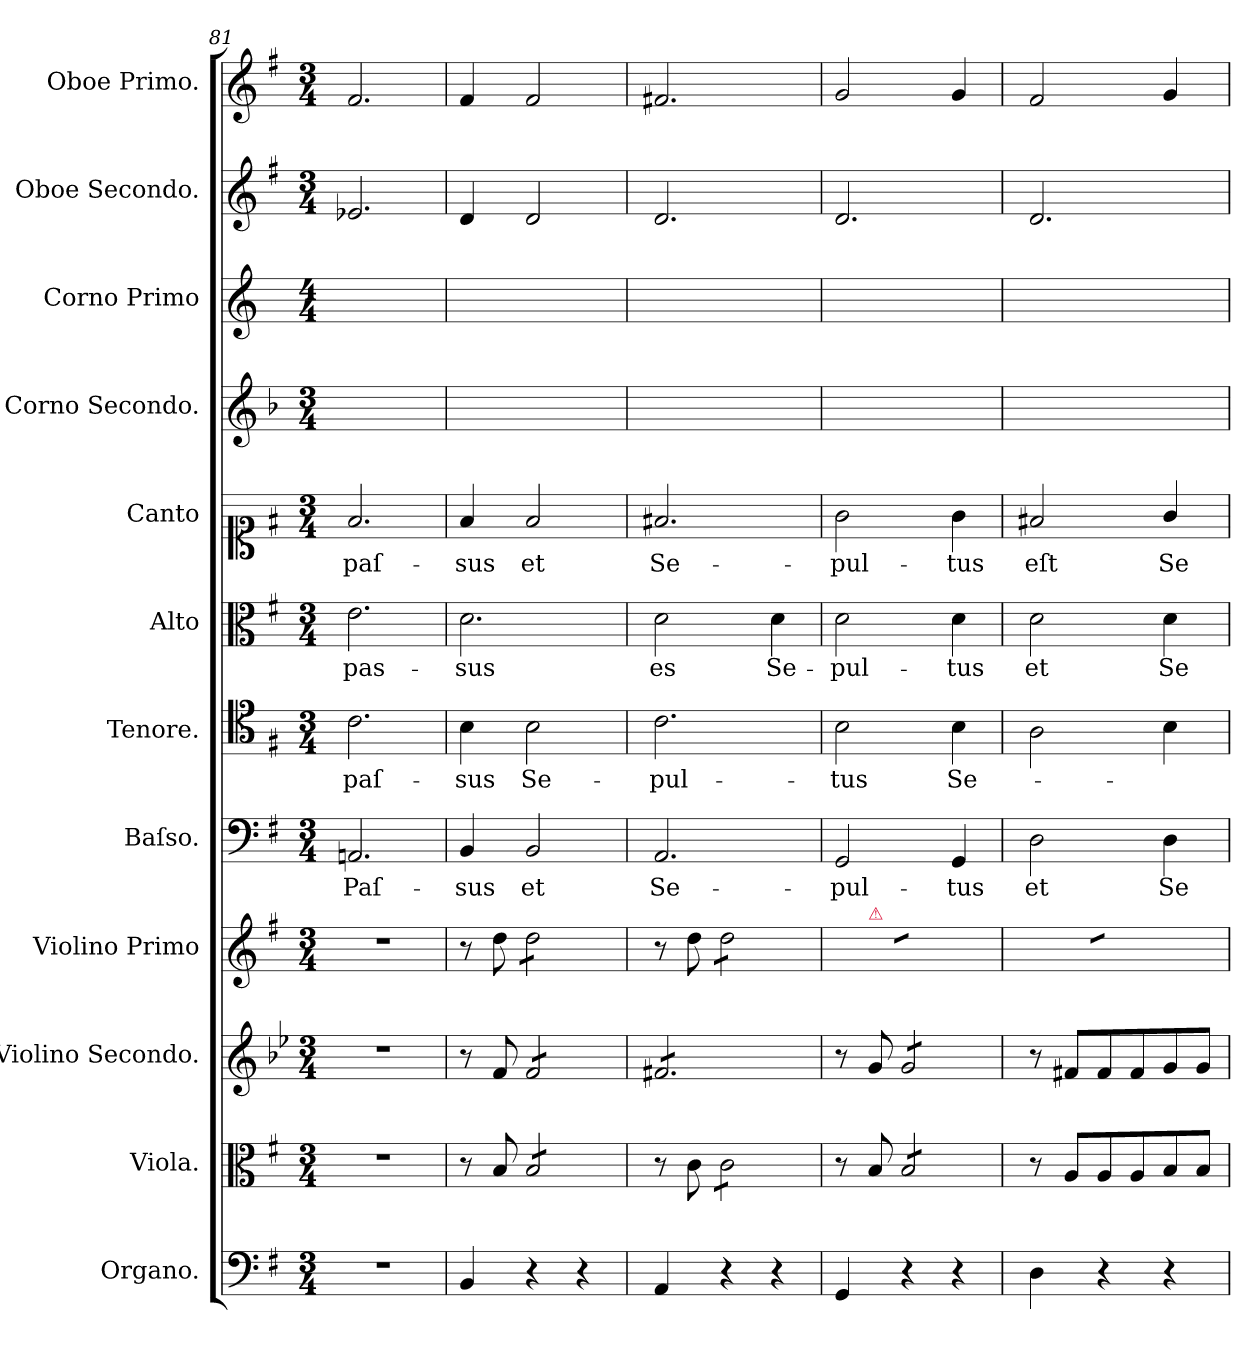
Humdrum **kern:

**kern	**kern	**kern	**kern	**kern	**text	**kern	**text	**kern	**text	**kern	**text	**kern	**kern	**kern	**kern
*part12	*part11	*part10	*part9	*part8	*part8	*part7	*part7	*part6	*part6	*part5	*part5	*part4	*part3	*part2	*part1
*staff12	*staff11	*staff10	*staff9	*staff8	*staff8	*staff7	*staff7	*staff6	*staff6	*staff5	*staff5	*staff4	*staff3	*staff2	*staff1
*I"Organo.	*I"Viola.	*I"Violino Secondo.	*I"Violino Primo	*I"Baſso.	*	*I"Tenore.	*	*I"Alto	*	*I"Canto	*	*I"Corno Secondo.	*I"Corno Primo	*I"Oboe Secondo.	*I"Oboe Primo.
*I'Org.	*I'Va	*	*I'Vn I	*I'B.	*	*I'T.	*	*I'A.	*	*I'C.	*	*	*I'C. I	*	*I'Ob I
*clefF4	*clefC3	*clefG2	*clefG2	*clefF4	*	*clefC4	*	*clefC3	*	*clefC1	*	*clefG2	*clefG2	*clefG2	*clefG2
*k[f#]	*k[f#]	*k[b-e-]	*k[f#]	*k[f#]	*	*k[f#]	*	*k[f#]	*	*k[f#]	*	*k[b-]	*k[]	*k[f#]	*k[f#]
*M3/4	*M3/4	*M3/4	*M3/4	*M3/4	*	*M3/4	*	*M3/4	*	*M3/4	*	*M3/4	*M4/4	*M3/4	*M3/4
=81	=81	=81	=81	=81	=81	=81	=81	=81	=81	=81	=81	=81	=81	=81	=81
!	!	!	!	!	!LO:LY:i	!	!LO:LY:i	!	!LO:LY:i	!	!LO:LY:i	!	!	!	!
2.r	2.r	2.r	2.r	2.AAn/	Paſ-	2.c\	paſ-	2.e\	pas-	2.f#/	paſ-	2.ryy	2.ryy	2.e-X/	2.f#/
=82	=82	=82	=82	=82	=82	=82	=82	=82	=82	=82	=82	=82	=82	=82	=82
!	!	!	!	!	!LO:LY:i	!	!LO:LY:i	!	!LO:LY:i	!	!LO:LY:i	!	!	!	!
4BB/	8r	8r	8r	4BB/	-sus	4B\	-sus	2.d\	-sus	4f#/	-sus	2.ryy	2.ryy	4d/	4f#/
.	8B/	8f/	8dd\	.	.	.	.	.	.	.	.	.	.	.	.
!	!	!	!	!	!	!	!LO:LY:i	!	!	!	!LO:LY:i	!	!	!	!
*	*tremolo	*	*	*	*	*	*	*	*	*	*	*	*	*	*
*	*	*tremolo	*	*	*	*	*	*	*	*	*	*	*	*	*
*	*	*	*tremolo	*	*	*	*	*	*	*	*	*	*	*	*
4r	8B/L	8f/L	8dd\L	2BB/	et	2B\	Se-	.	.	2f#/	et	.	.	2d/	2f#/
.	8B/	8f/	8dd\	.	.	.	.	.	.	.	.	.	.	.	.
4r	8B/	8f/	8dd\	.	.	.	.	.	.	.	.	.	.	.	.
.	8B/J	8f/J	8dd\J	.	.	.	.	.	.	.	.	.	.	.	.
*	*	*	*Xtremolo	*	*	*	*	*	*	*	*	*	*	*	*
*	*Xtremolo	*	*	*	*	*	*	*	*	*	*	*	*	*	*
=83	=83	=83	=83	=83	=83	=83	=83	=83	=83	=83	=83	=83	=83	=83	=83
!	!	!	!	!	!	!	!LO:LY:i	!	!	!	!LO:LY:i	!	!	!	!
4AA/	8r	8f#X/L	8r	2.AA/	Se-	2.c\	-pul-	2d\	es	2.f#X/	Se-	2.ryy	2.ryy	2.d/	2.f#X/
.	8c\	8f#X/	8dd\	.	.	.	.	.	.	.	.	.	.	.	.
*	*tremolo	*	*	*	*	*	*	*	*	*	*	*	*	*	*
*	*	*	*tremolo	*	*	*	*	*	*	*	*	*	*	*	*
4r	8c\L	8f#X/	8dd\L	.	.	.	.	.	.	.	.	.	.	.	.
.	8c\	8f#X/	8dd\	.	.	.	.	.	.	.	.	.	.	.	.
4r	8c\	8f#X/	8dd\	.	.	.	.	4d\	Se-	.	.	.	.	.	.
.	8c\J	8f#X/J	8dd\J	.	.	.	.	.	.	.	.	.	.	.	.
*	*	*	*Xtremolo	*	*	*	*	*	*	*	*	*	*	*	*
*	*	*Xtremolo	*	*	*	*	*	*	*	*	*	*	*	*	*
*	*Xtremolo	*	*	*	*	*	*	*	*	*	*	*	*	*	*
=84	=84	=84	=84	=84	=84	=84	=84	=84	=84	=84	=84	=84	=84	=84	=84
!	!	!	!	!	!	!	!LO:LY:i	!	!	!	!LO:LY:i	!	!	!	!
4GG/	8r	8r	8ryy	2GG/	-pul-	2B\	-tus	2d\	-pul-	2g\	-pul-	2.ryy	2.ryy	2.d/	2g/
!	!	!	!LO:TX:a:color=crimson:t=⚠	!	!	!	!	!	!	!	!	!	!	!	!
.	8B/	8g/	8dd\yy	.	.	.	.	.	.	.	.	.	.	.	.
*	*tremolo	*	*	*	*	*	*	*	*	*	*	*	*	*	*
*	*	*tremolo	*	*	*	*	*	*	*	*	*	*	*	*	*
*	*	*	*tremolo	*	*	*	*	*	*	*	*	*	*	*	*
4r	8B/L	8g/L	8dd\yyL	.	.	.	.	.	.	.	.	.	.	.	.
.	8B/	8g/	8dd\yy	.	.	.	.	.	.	.	.	.	.	.	.
!	!	!	!	!	!	!	!LO:LY:i	!	!	!	!LO:LY:i	!	!	!	!
4r	8B/	8g/	8dd\yy	4GG/	-tus	4B\	Se-	4d\	-tus	4g\	-tus	.	.	.	4g/
.	8B/J	8g/J	8dd\yyJ	.	.	.	.	.	.	.	.	.	.	.	.
*	*	*	*Xtremolo	*	*	*	*	*	*	*	*	*	*	*	*
*	*	*Xtremolo	*	*	*	*	*	*	*	*	*	*	*	*	*
*	*Xtremolo	*	*	*	*	*	*	*	*	*	*	*	*	*	*
=85	=85	=85	=85	=85	=85	=85	=85	=85	=85	=85	=85	=85	=85	=85	=85
!	!	!	!	!	!	!	!	!	!LO:LY:i	!	!LO:LY:i	!	!	!	!
4D\	8r	8r	8ryy	2D\	et	2A\	.	2d\	et	2f#X/	eſt	2.ryy	2.ryy	2.d/	2f#/
.	8A/L	8f#X/L	8dd\yy	.	.	.	.	.	.	.	.	.	.	.	.
*	*	*	*tremolo	*	*	*	*	*	*	*	*	*	*	*	*
4r	8A/	8f#/	8dd\yyL	.	.	.	.	.	.	.	.	.	.	.	.
.	8A/	8f#/	8dd\yy	.	.	.	.	.	.	.	.	.	.	.	.
!	!	!	!	!	!	!	!	!	!LO:LY:i	!	!LO:LY:i	!	!	!	!
4r	8B/	8g/	8dd\yy	4D\	Se-	4B\	.	4d\	Se-	4g/	Se-	.	.	.	4g/
.	8B/J	8g/J	8dd\yyJ	.	.	.	.	.	.	.	.	.	.	.	.
*	*	*	*Xtremolo	*	*	*	*	*	*	*	*	*	*	*	*
=	=	=	=	=	=	=	=	=	=	=	=	=	=	=	=
*-	*-	*-	*-	*-	*-	*-	*-	*-	*-	*-	*-	*-	*-	*-	*-
